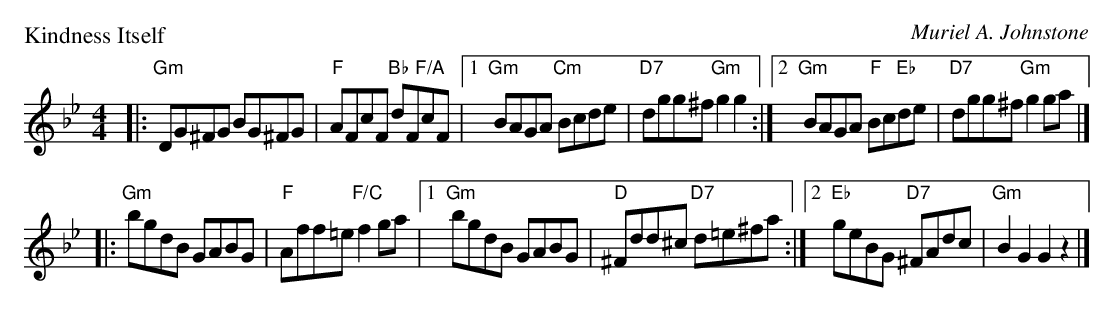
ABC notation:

X:1
P: Kindness Itself
C:Muriel A. Johnstone
M:4/4
L:1/8
K:Gm
|: "Gm"DG^FG BG^FG | "F"AFcF "Bb"dF"F/A"cF \
|1 "Gm"BAGA "Cm"Bcde | "D7"dgg^f "Gm"g2g2 \
:|2"Gm"BAGA "F"Bc"Eb"de | "D7"dgg^f "Gm"g2ga |]
|: "Gm"bgdB GABG | "F"Aff=e "F/C"f2ga \
|1 "Gm"bgdB GABG | "D"^Fdd^c "D7"d=e^fa \
:|2"Eb"geBG "D7"^FAdc | "Gm"B2G2 G2z2 |]
